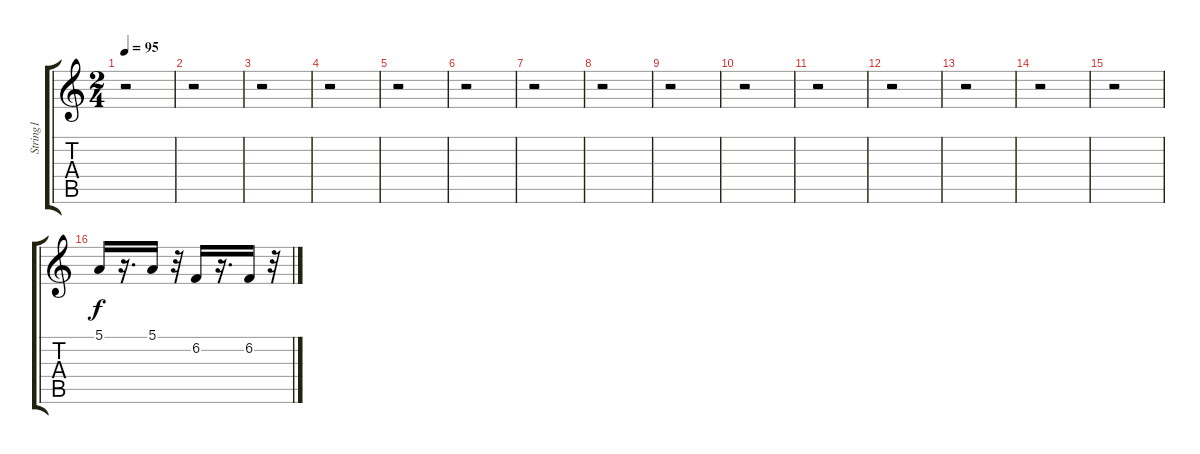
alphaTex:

\track ("String1" "String1") {instrument tremolostrings}
\staff {score tabs}
\tuning (E4 B3 G3 D3 A2 E2) {hide}
\ts (2 4)
\tempo 95
\clef g2
\ks c
r.2{dy f} |
r.2 |
r.2 |
r.2 |
r.2 |
r.2 |
r.2 |
r.2 |
r.2 |
r.2 |
r.2 |
r.2 |
r.2 |
r.2 |
r.2 |
5.1.16 r.16{d} 5.1.16 r.32 6.2.16 r.16{d} 6.2.16 r.32
